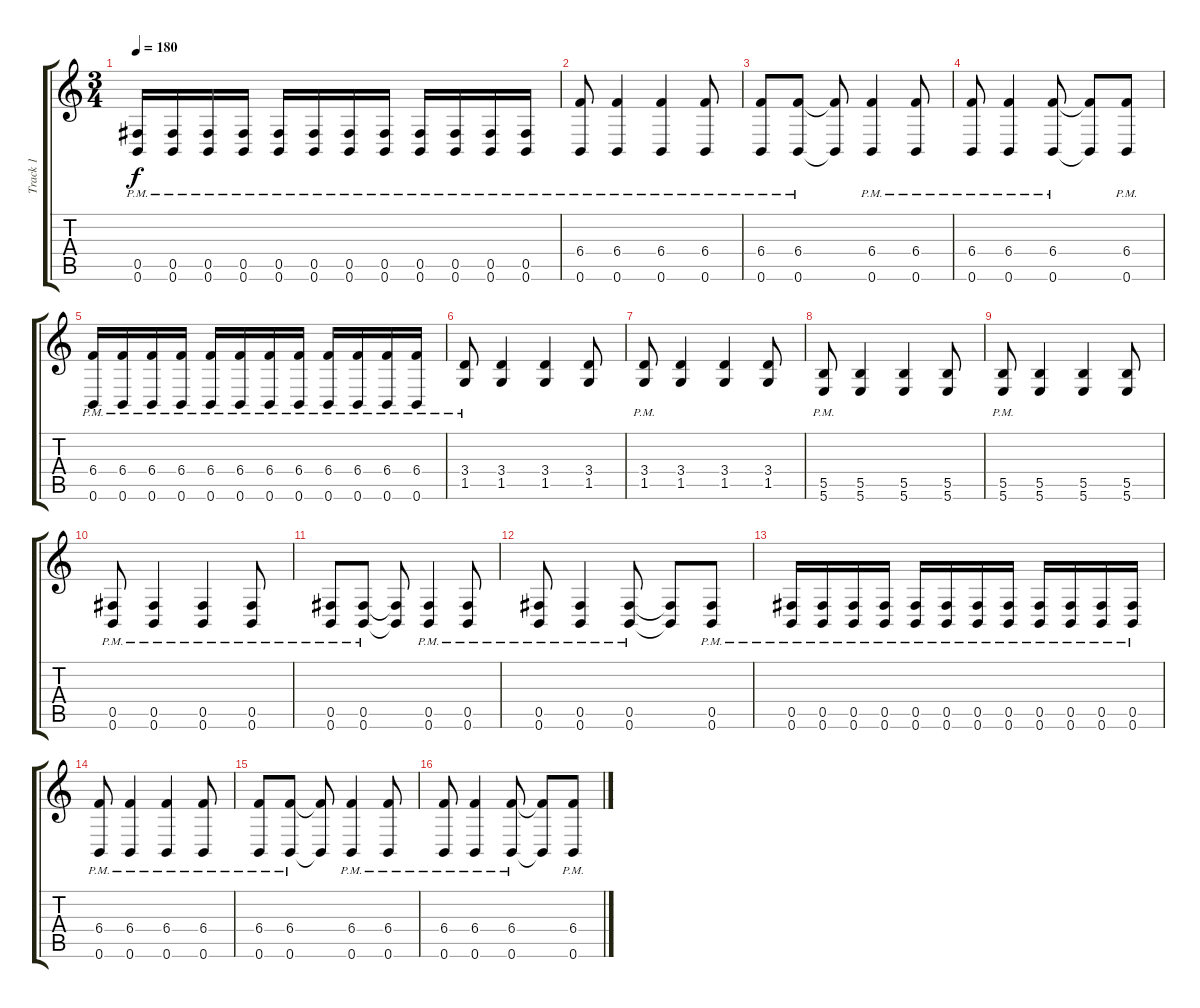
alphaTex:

\track ("Track 1" "Track 1") {instrument overdrivenguitar}
\staff {score tabs}
\tuning (Db4 Ab3 E3 B2 Gb2 B1) {hide}
\ts (3 4)
\tempo 180
\clef g2
\ks c
(0.5{pm} 0.6{pm}).16{dy f} (0.5{pm} 0.6{pm}).16 (0.5{pm} 0.6{pm}).16 (0.5{pm} 0.6{pm}).16 (0.5{pm} 0.6{pm}).16 (0.5{pm} 0.6{pm}).16 (0.5{pm} 0.6{pm}).16 (0.5{pm} 0.6{pm}).16 (0.5{pm} 0.6{pm}).16 (0.5{pm} 0.6{pm}).16 (0.5{pm} 0.6{pm}).16 (0.5{pm} 0.6{pm}).16 |
(6.4{pm} 0.6{pm}).8 (6.4{pm} 0.6{pm}).4 (6.4{pm} 0.6{pm}).4 (6.4{pm} 0.6{pm}).8 |
(6.4{pm} 0.6{pm}).8 (6.4{pm} 0.6{pm}).8 (6.4{t} 0.6{t}).8 (6.4{pm} 0.6{pm}).4 (6.4{pm} 0.6{pm}).8 |
(6.4{pm} 0.6{pm}).8 (6.4{pm} 0.6{pm}).4 (6.4{pm} 0.6{pm}).8 (6.4{t} 0.6{t}).8 (6.4{pm} 0.6{pm}).8 |
(6.4{pm} 0.6{pm}).16 (6.4{pm} 0.6{pm}).16 (6.4{pm} 0.6{pm}).16 (6.4{pm} 0.6{pm}).16 (6.4{pm} 0.6{pm}).16 (6.4{pm} 0.6{pm}).16 (6.4{pm} 0.6{pm}).16 (6.4{pm} 0.6{pm}).16 (6.4{pm} 0.6{pm}).16 (6.4{pm} 0.6{pm}).16 (6.4{pm} 0.6{pm}).16 (6.4{pm} 0.6{pm}).16 |
(3.4{pm} 1.5{pm}).8 (3.4 1.5).4 (3.4 1.5).4 (3.4 1.5).8 |
(3.4{pm} 1.5{pm}).8 (3.4 1.5).4 (3.4 1.5).4 (3.4 1.5).8 |
(5.5{pm} 5.6{pm}).8 (5.5 5.6).4 (5.5 5.6).4 (5.5 5.6).8 |
(5.5{pm} 5.6{pm}).8 (5.5 5.6).4 (5.5 5.6).4 (5.5 5.6).8 |
(0.5{pm} 0.6{pm}).8 (0.5{pm} 0.6{pm}).4 (0.5{pm} 0.6{pm}).4 (0.5{pm} 0.6{pm}).8 |
(0.5{pm} 0.6{pm}).8 (0.5{pm} 0.6{pm}).8 (0.5{t} 0.6{t}).8 (0.5{pm} 0.6{pm}).4 (0.5{pm} 0.6{pm}).8 |
(0.5{pm} 0.6{pm}).8 (0.5{pm} 0.6{pm}).4 (0.5{pm} 0.6{pm}).8 (0.5{t} 0.6{t}).8 (0.5{pm} 0.6{pm}).8 |
(0.5{pm} 0.6{pm}).16 (0.5{pm} 0.6{pm}).16 (0.5{pm} 0.6{pm}).16 (0.5{pm} 0.6{pm}).16 (0.5{pm} 0.6{pm}).16 (0.5{pm} 0.6{pm}).16 (0.5{pm} 0.6{pm}).16 (0.5{pm} 0.6{pm}).16 (0.5{pm} 0.6{pm}).16 (0.5{pm} 0.6{pm}).16 (0.5{pm} 0.6{pm}).16 (0.5{pm} 0.6{pm}).16 |
(6.4{pm} 0.6{pm}).8 (6.4{pm} 0.6{pm}).4 (6.4{pm} 0.6{pm}).4 (6.4{pm} 0.6{pm}).8 |
(6.4{pm} 0.6{pm}).8 (6.4{pm} 0.6{pm}).8 (6.4{t} 0.6{t}).8 (6.4{pm} 0.6{pm}).4 (6.4{pm} 0.6{pm}).8 |
(6.4{pm} 0.6{pm}).8 (6.4{pm} 0.6{pm}).4 (6.4{pm} 0.6{pm}).8 (6.4{t} 0.6{t}).8 (6.4{pm} 0.6{pm}).8
